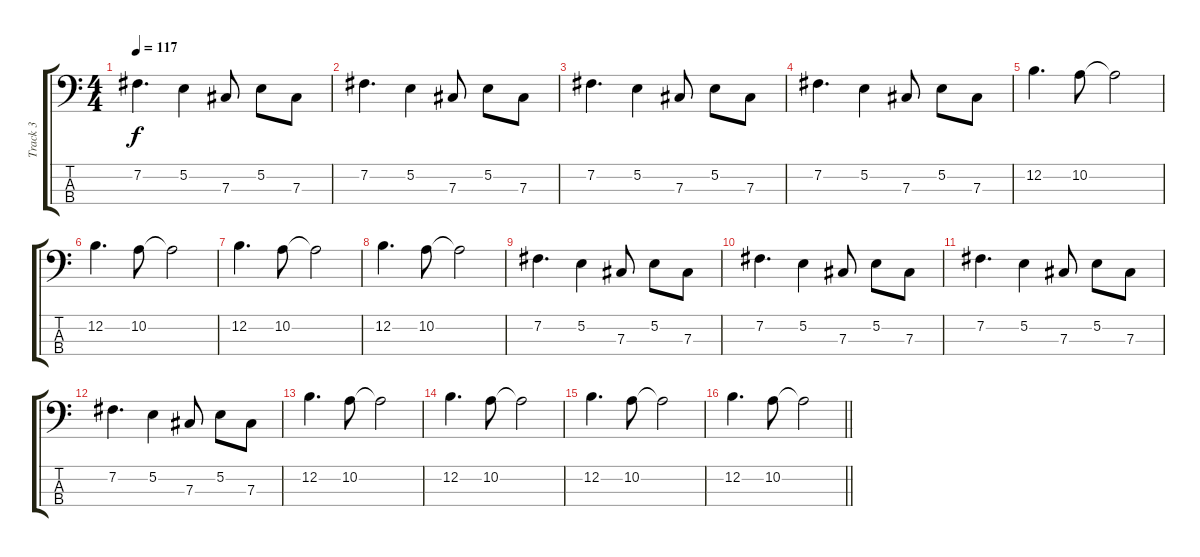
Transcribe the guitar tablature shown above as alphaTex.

\track ("Track 3" "Track 3") {instrument electricbasspick}
\staff {score tabs}
\tuning (E2 B1 Gb1 B0) {hide}
\ts (4 4)
\section ("" "")
\tempo 117
\clef f4
\ks c
7.2.4{d dy f} 5.2.4 7.3.8 5.2.8 7.3.8 |
7.2.4{d} 5.2.4 7.3.8 5.2.8 7.3.8 |
7.2.4{d} 5.2.4 7.3.8 5.2.8 7.3.8 |
7.2.4{d} 5.2.4 7.3.8 5.2.8 7.3.8 |
12.2.4{d} 10.2.8 10.2{t}.2 |
12.2.4{d} 10.2.8 10.2{t}.2 |
12.2.4{d} 10.2.8 10.2{t}.2 |
12.2.4{d} 10.2.8 10.2{t}.2 |
7.2.4{d} 5.2.4 7.3.8 5.2.8 7.3.8 |
7.2.4{d} 5.2.4 7.3.8 5.2.8 7.3.8 |
7.2.4{d} 5.2.4 7.3.8 5.2.8 7.3.8 |
7.2.4{d} 5.2.4 7.3.8 5.2.8 7.3.8 |
12.2.4{d} 10.2.8 10.2{t}.2 |
12.2.4{d} 10.2.8 10.2{t}.2 |
12.2.4{d} 10.2.8 10.2{t}.2 |
\barLineRight lightlight
12.2.4{d} 10.2.8 10.2{t}.2
